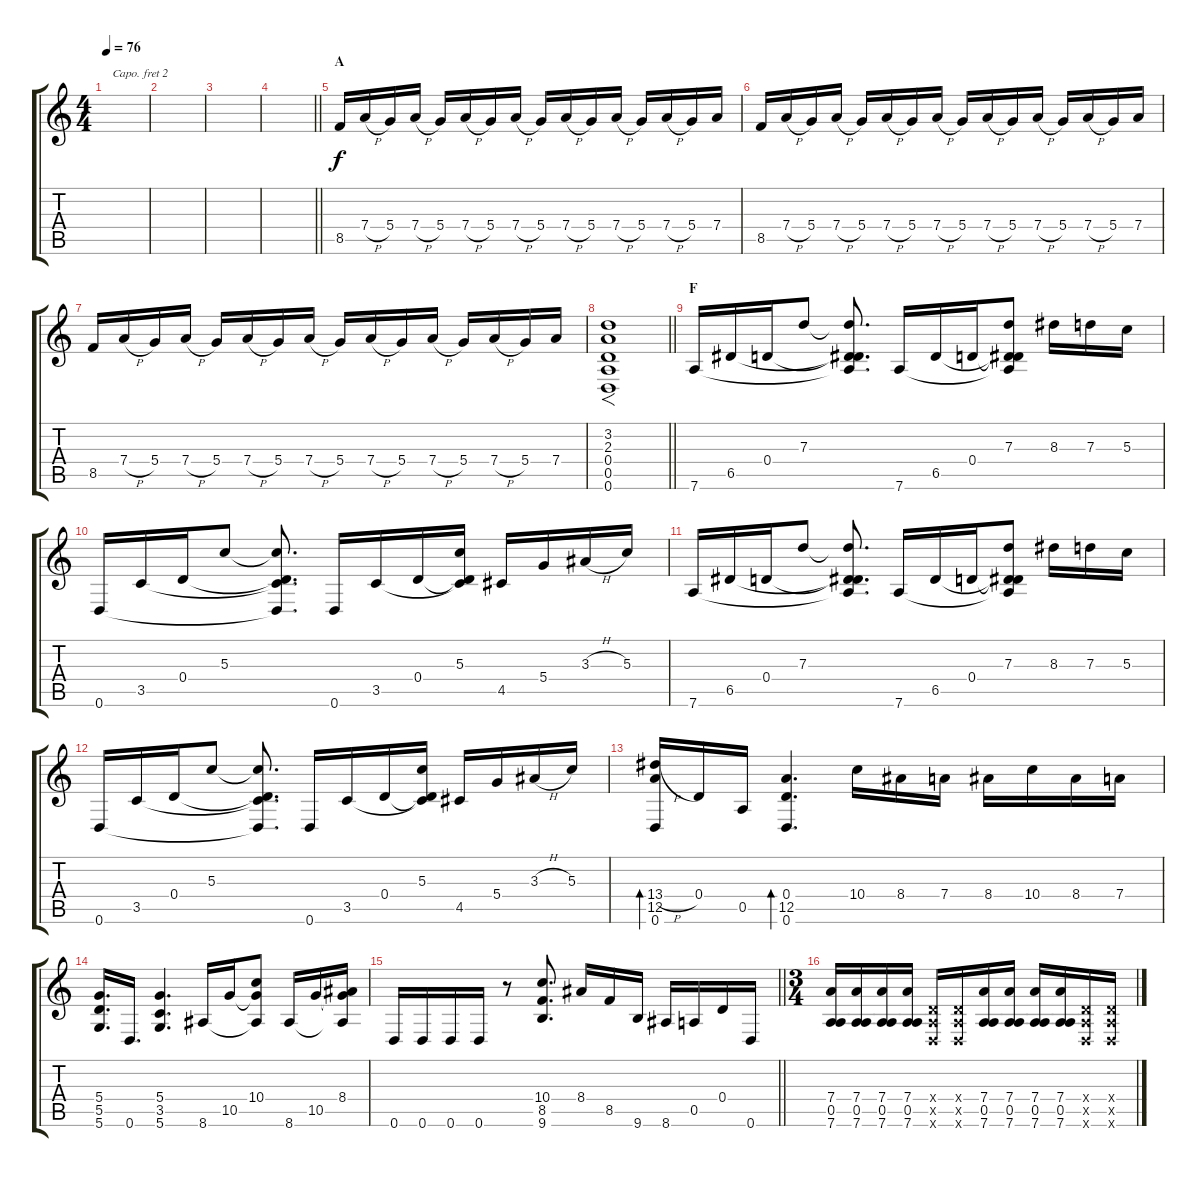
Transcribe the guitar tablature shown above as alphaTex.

\track "" {instrument distortionguitar}
\staff {score tabs}
\capo 2
\tuning (D4 A3 F3 C3 G2 C2) {hide}
\ts (4 4)
\tempo 76
\clef g2
\ks c
|
|
|
\barLineRight lightlight
|
\section ("" "A")
8.5.16 7.4{h}.16 5.4.16 7.4{h}.16 5.4.16 7.4{h}.16 5.4.16 7.4{h}.16 5.4.16 7.4{h}.16 5.4.16 7.4{h}.16 5.4.16 7.4{h}.16 5.4.16 7.4.16 |
8.5.16 7.4{h}.16 5.4.16 7.4{h}.16 5.4.16 7.4{h}.16 5.4.16 7.4{h}.16 5.4.16 7.4{h}.16 5.4.16 7.4{h}.16 5.4.16 7.4{h}.16 5.4.16 7.4.16 |
8.5.16 7.4{h}.16 5.4.16 7.4{h}.16 5.4.16 7.4{h}.16 5.4.16 7.4{h}.16 5.4.16 7.4{h}.16 5.4.16 7.4{h}.16 5.4.16 7.4{h}.16 5.4.16 7.4.16 |
\barLineRight lightlight
(3.2 2.3 0.4 0.5 0.6).1{f} |
\section ("" "F")
7.6.16 6.5.16 0.4.16 7.3.8 (7.3{t} 0.4{t} 6.5{t} 7.6{t}).8{d} 7.6.16 6.5.16 0.4.16 (7.3 0.4{t} 6.5{t} 7.6{t}).8 8.3.16 7.3.16 5.3.16 |
0.6.16 3.5.16 0.4.16 5.3.8 (5.3{t} 0.4{t} 3.5{t} 0.6{t}).8{d} 0.6.16 3.5.16 0.4.16 (5.3 0.4{t} 3.5{t}).16 4.5.16 5.4.16 3.3{h}.16 5.3.16 |
7.6.16 6.5.16 0.4.16 7.3.8 (7.3{t} 0.4{t} 6.5{t} 7.6{t}).8{d} 7.6.16 6.5.16 0.4.16 (7.3 0.4{t} 6.5{t} 7.6{t}).8 8.3.16 7.3.16 5.3.16 |
0.6.16 3.5.16 0.4.16 5.3.8 (5.3{t} 0.4{t} 3.5{t} 0.6{t}).8{d} 0.6.16 3.5.16 0.4.16 (5.3 0.4{t} 3.5{t}).16 4.5.16 5.4.16 3.3{h}.16 5.3.16 |
(13.4{h} 12.5 0.6).16{bd 240} 0.4.16 0.5.16 (0.4 12.5 0.6).4{d bd 120} 10.4.16 8.4.16 7.4.16 8.4.16 10.4.16 8.4.16 7.4.16 |
(5.4 5.5 5.6).16{d} 0.6.16{d} (5.4 3.5 5.6).4{d} 8.6.16 10.5.16 (10.4 10.5{t} 8.6{t}).8 8.6.16 10.5.16 (8.4 10.5{t} 8.6{t}).16 |
\barLineRight lightlight
0.6.16 0.6.16 0.6.16 0.6.16 r.8 (10.4 8.5 9.6).8{d} 8.4.16 8.5.16 9.6.16 8.6.16 0.5.16 0.4.16 0.6.16 |
\ts (3 4)
(7.4 0.5 7.6).16 (7.4 0.5 7.6).16 (7.4 0.5 7.6).16 (7.4 0.5 7.6).16 (0.4{x} 0.5{x} 0.6{x}).16 (0.4{x} 0.5{x} 0.6{x}).16 (7.4 0.5 7.6).16 (7.4 0.5 7.6).16 (7.4 0.5 7.6).16 (7.4 0.5 7.6).16 (0.4{x} 0.5{x} 0.6{x}).16 (0.4{x} 0.5{x} 0.6{x}).16
